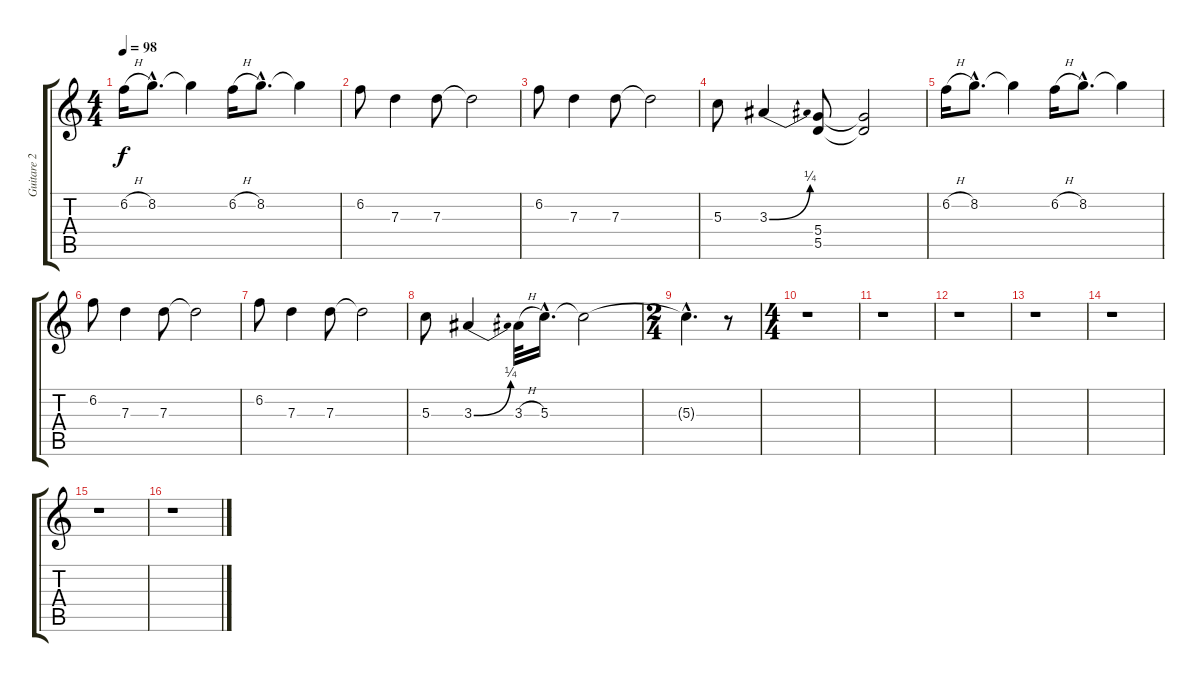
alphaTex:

\track ("Guitare 2 Distorsion" "Guitare 2 ") {instrument distortionguitar}
\staff {score tabs}
\tuning (E4 B3 G3 D3 A2 E2) {hide}
\ts (4 4)
\tempo 98
\clef g2
\ks c
6.2{h}.16{dy f instrument distortionguitar} 8.2{hac}.8{d} 8.2{t}.4 6.2{h}.16 8.2{hac}.8{d} 8.2{t}.4 |
6.2.8 7.3.4 7.3.8 7.3{t}.2 |
6.2.8 7.3.4 7.3.8 7.3{t}.2 |
5.3.8 3.3{be (bend 0 0 60 1)}.4 (5.4 5.5).8 (5.4{t} 5.5{t}).2 |
6.2{h}.16 8.2{hac}.8{d} 8.2{t}.4 6.2{h}.16 8.2{hac}.8{d} 8.2{t}.4 |
6.2.8 7.3.4 7.3.8 7.3{t}.2 |
6.2.8 7.3.4 7.3.8 7.3{t}.2 |
5.3.8 3.3{be (bend 0 0 60 1)}.4 3.3{h}.32 5.3{hac}.16{d} 5.3{t}.2 |
\ts (2 4)
5.3{hac t}.4{d} r.8 |
\ts (4 4)
r.1 |
r.1 |
r.1 |
r.1 |
r.1 |
r.1 |
r.1
